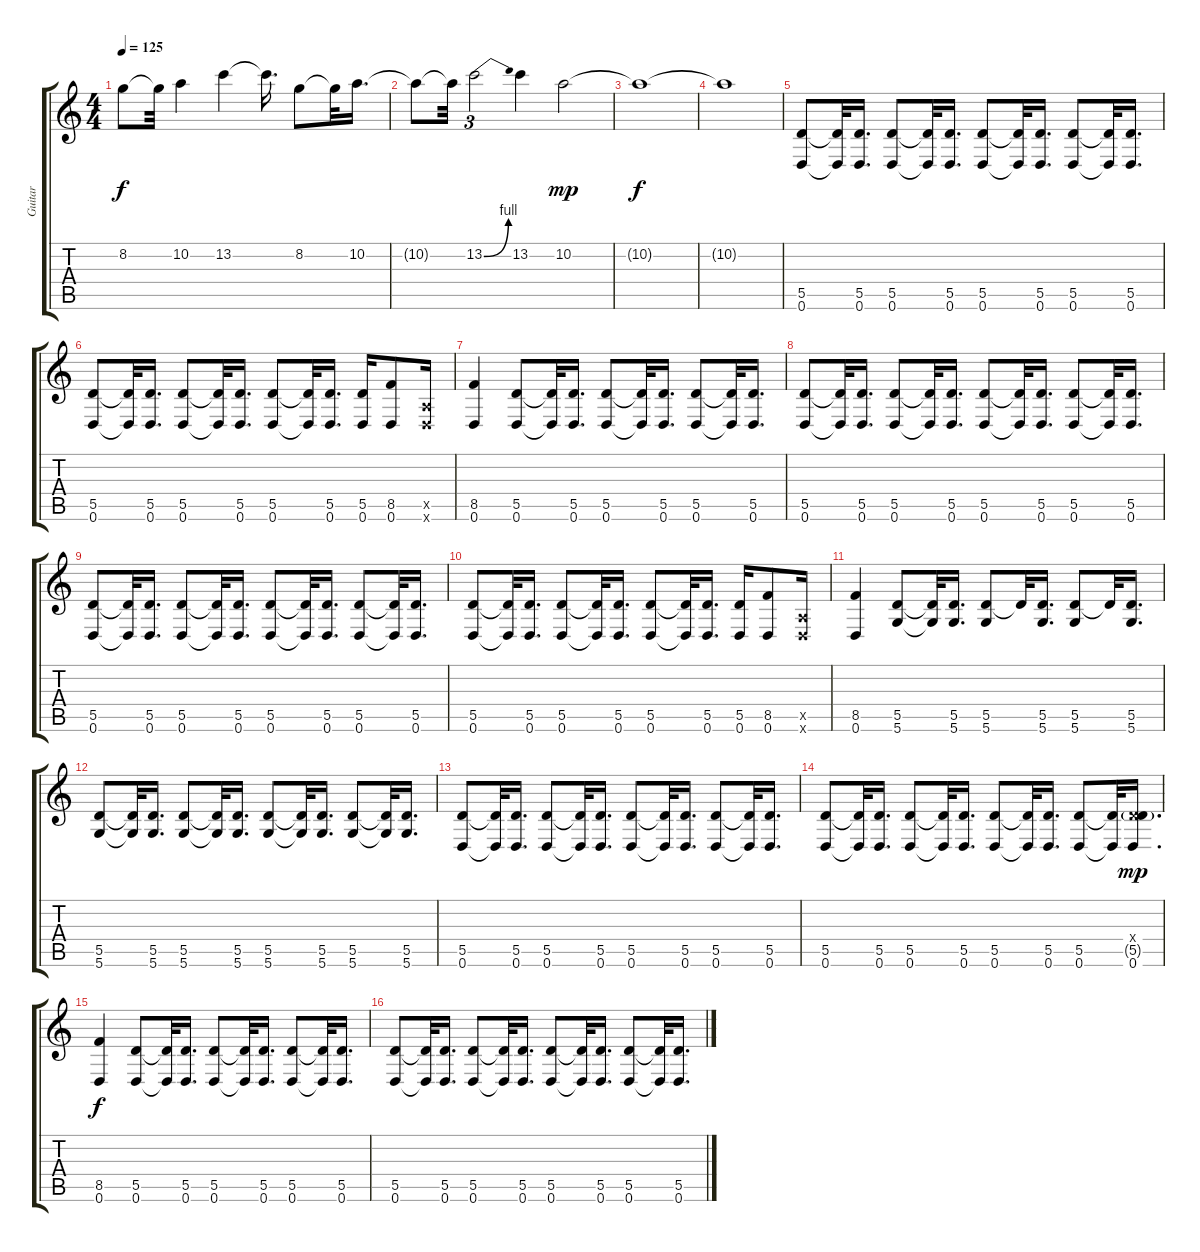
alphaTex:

\track ("Guitar" "Guitar") {instrument distortionguitar}
\staff {score tabs}
\tuning (E4 B3 G3 D3 A2 D2) {hide}
\ts (4 4)
\tempo 125
\clef g2
\ks c
8.2.8{dy f} 8.2{t}.32 10.2.4 13.2.4 13.2{t}.16{d} 8.2.8 8.2{t}.32 10.2.16{d} |
10.2{t}.8 10.2{t}.32 13.2{be (bend 0 0 60 4)}.2{tu (3 2)} 13.2.4 10.2.2{dy mp} |
10.2{t}.1{dy f} |
10.2{t}.1 |
(5.5 0.6).8 (5.5{t} 0.6{t}).32 (5.5 0.6).16{d} (5.5 0.6).8 (5.5{t} 0.6{t}).32 (5.5 0.6).16{d} (5.5 0.6).8 (5.5{t} 0.6{t}).32 (5.5 0.6).16{d} (5.5 0.6).8 (5.5{t} 0.6{t}).32 (5.5 0.6).16{d} |
(5.5 0.6).8 (5.5{t} 0.6{t}).32 (5.5 0.6).16{d} (5.5 0.6).8 (5.5{t} 0.6{t}).32 (5.5 0.6).16{d} (5.5 0.6).8 (5.5{t} 0.6{t}).32 (5.5 0.6).16{d} (5.5 0.6).16 (8.5 0.6).8 (0.5{x} 0.6{x}).16 |
(8.5 0.6).4 (5.5 0.6).8 (5.5{t} 0.6{t}).32 (5.5 0.6).16{d} (5.5 0.6).8 (5.5{t} 0.6{t}).32 (5.5 0.6).16{d} (5.5 0.6).8 (5.5{t} 0.6{t}).32 (5.5 0.6).16{d} |
(5.5 0.6).8 (5.5{t} 0.6{t}).32 (5.5 0.6).16{d} (5.5 0.6).8 (5.5{t} 0.6{t}).32 (5.5 0.6).16{d} (5.5 0.6).8 (5.5{t} 0.6{t}).32 (5.5 0.6).16{d} (5.5 0.6).8 (5.5{t} 0.6{t}).32 (5.5 0.6).16{d} |
(5.5 0.6).8 (5.5{t} 0.6{t}).32 (5.5 0.6).16{d} (5.5 0.6).8 (5.5{t} 0.6{t}).32 (5.5 0.6).16{d} (5.5 0.6).8 (5.5{t} 0.6{t}).32 (5.5 0.6).16{d} (5.5 0.6).8 (5.5{t} 0.6{t}).32 (5.5 0.6).16{d} |
(5.5 0.6).8 (5.5{t} 0.6{t}).32 (5.5 0.6).16{d} (5.5 0.6).8 (5.5{t} 0.6{t}).32 (5.5 0.6).16{d} (5.5 0.6).8 (5.5{t} 0.6{t}).32 (5.5 0.6).16{d} (5.5 0.6).16 (8.5 0.6).8 (0.5{x} 0.6{x}).16 |
(8.5 0.6).4 (5.5 5.6).8 (5.5{t} 5.6{t}).32 (5.5 5.6).16{d} (5.5 5.6).8 5.5{t}.32 (5.5 5.6).16{d} (5.5 5.6).8 5.5{t}.32 (5.5 5.6).16{d} |
(5.5 5.6).8 (5.5{t} 5.6{t}).32 (5.5 5.6).16{d} (5.5 5.6).8 (5.5{t} 5.6{t}).32 (5.5 5.6).16{d} (5.5 5.6).8 (5.5{t} 5.6{t}).32 (5.5 5.6).16{d} (5.5 5.6).8 (5.5{t} 5.6{t}).32 (5.5 5.6).16{d} |
(5.5 0.6).8 (5.5{t} 0.6{t}).32 (5.5 0.6).16{d} (5.5 0.6).8 (5.5{t} 0.6{t}).32 (5.5 0.6).16{d} (5.5 0.6).8 (5.5{t} 0.6{t}).32 (5.5 0.6).16{d} (5.5 0.6).8 (5.5{t} 0.6{t}).32 (5.5 0.6).16{d} |
(5.5 0.6).8 (5.5{t} 0.6{t}).32 (5.5 0.6).16{d} (5.5 0.6).8 (5.5{t} 0.6{t}).32 (5.5 0.6).16{d} (5.5 0.6).8 (5.5{t} 0.6{t}).32 (5.5 0.6).16{d} (5.5 0.6).8 (5.5{t} 0.6{t}).32 (0.4{x} 5.5{g} 0.6).16{d dy mp} |
(8.5 0.6).4{dy f} (5.5 0.6).8 (5.5{t} 0.6{t}).32 (5.5 0.6).16{d} (5.5 0.6).8 (5.5{t} 0.6{t}).32 (5.5 0.6).16{d} (5.5 0.6).8 (5.5{t} 0.6{t}).32 (5.5 0.6).16{d} |
(5.5 0.6).8 (5.5{t} 0.6{t}).32 (5.5 0.6).16{d} (5.5 0.6).8 (5.5{t} 0.6{t}).32 (5.5 0.6).16{d} (5.5 0.6).8 (5.5{t} 0.6{t}).32 (5.5 0.6).16{d} (5.5 0.6).8 (5.5{t} 0.6{t}).32 (5.5 0.6).16{d}
